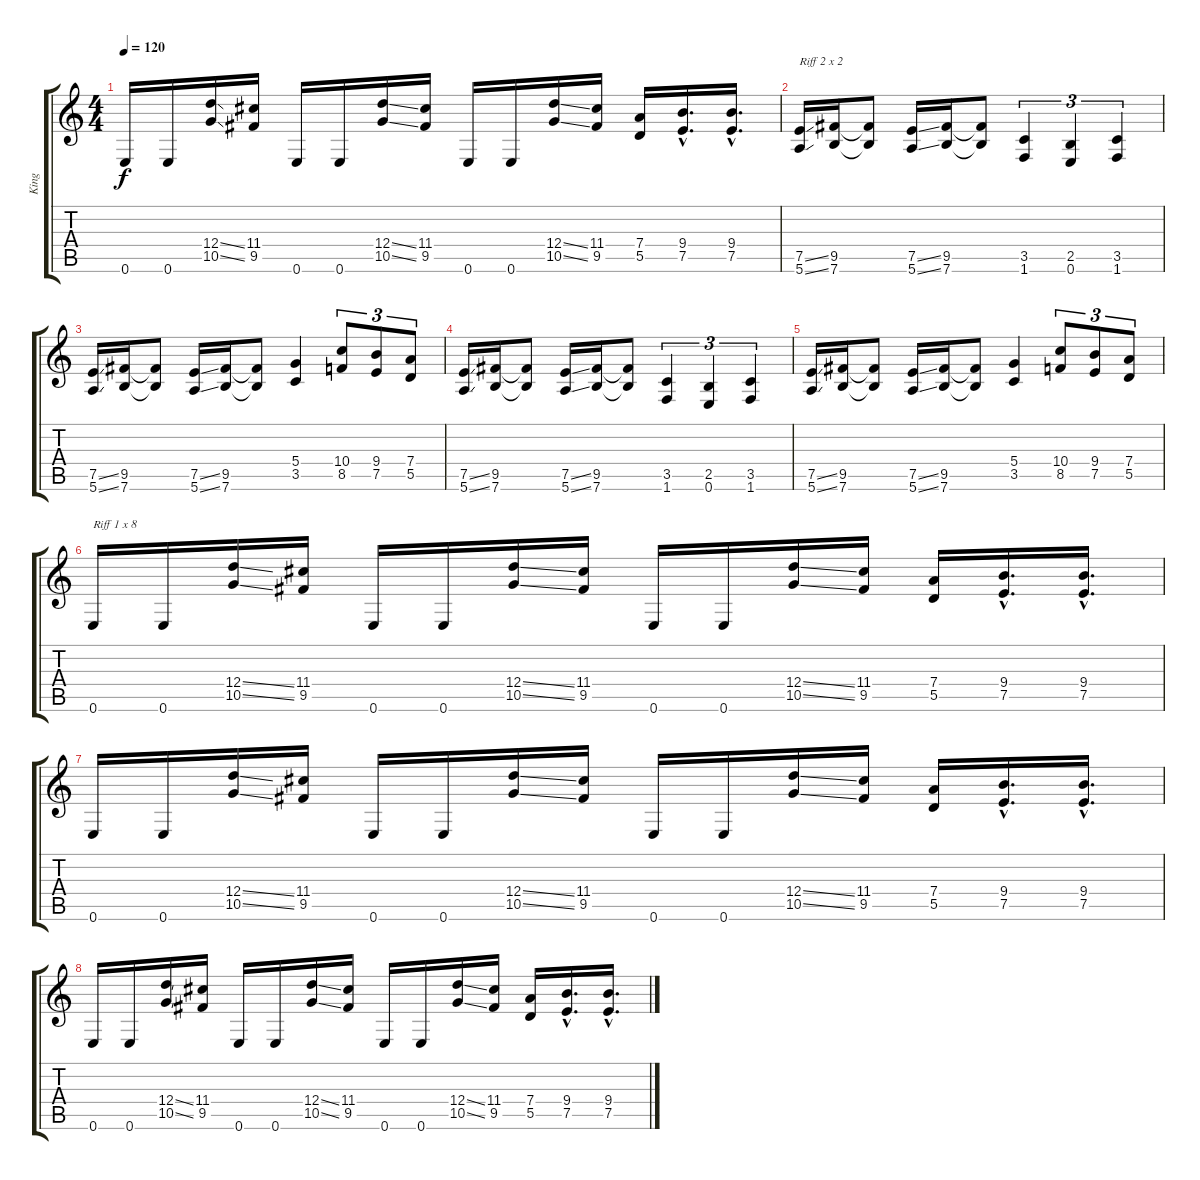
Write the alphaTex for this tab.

\track ("King" "King") {instrument distortionguitar}
\staff {score tabs}
\tuning (E4 B3 G3 D3 A2 E2) {hide}
\ts (4 4)
\tempo 120
\clef g2
\ks c
0.6.16{dy f} 0.6.16 (12.4{ss} 10.5{ss}).16 (11.4 9.5).16 0.6.16 0.6.16 (12.4{ss} 10.5{ss}).16 (11.4 9.5).16 0.6.16 0.6.16 (12.4{ss} 10.5{ss}).16 (11.4 9.5).16 (7.4 5.5).16 (9.4{hac} 7.5{hac}).16{d} (9.4{hac} 7.5{hac}).16{d} |
(7.5{ss} 5.6{ss}).16{txt "Riff 2 x 2"} (9.5 7.6).16 (9.5{t} 7.6{t}).8 (7.5{ss} 5.6{ss}).16 (9.5 7.6).16 (9.5{t} 7.6{t}).8 (3.5 1.6).4{tu (3 2)} (2.5 0.6).4{tu (3 2)} (3.5 1.6).4{tu (3 2)} |
(7.5{ss} 5.6{ss}).16 (9.5 7.6).16 (9.5{t} 7.6{t}).8 (7.5{ss} 5.6{ss}).16 (9.5 7.6).16 (9.5{t} 7.6{t}).8 (5.4 3.5).4 (10.4 8.5).8{tu (3 2)} (9.4 7.5).8{tu (3 2)} (7.4 5.5).8{tu (3 2)} |
(7.5{ss} 5.6{ss}).16 (9.5 7.6).16 (9.5{t} 7.6{t}).8 (7.5{ss} 5.6{ss}).16 (9.5 7.6).16 (9.5{t} 7.6{t}).8 (3.5 1.6).4{tu (3 2)} (2.5 0.6).4{tu (3 2)} (3.5 1.6).4{tu (3 2)} |
(7.5{ss} 5.6{ss}).16 (9.5 7.6).16 (9.5{t} 7.6{t}).8 (7.5{ss} 5.6{ss}).16 (9.5 7.6).16 (9.5{t} 7.6{t}).8 (5.4 3.5).4 (10.4 8.5).8{tu (3 2)} (9.4 7.5).8{tu (3 2)} (7.4 5.5).8{tu (3 2)} |
0.6.16{txt "Riff 1 x 8"} 0.6.16 (12.4{ss} 10.5{ss}).16 (11.4 9.5).16 0.6.16 0.6.16 (12.4{ss} 10.5{ss}).16 (11.4 9.5).16 0.6.16 0.6.16 (12.4{ss} 10.5{ss}).16 (11.4 9.5).16 (7.4 5.5).16 (9.4{hac} 7.5{hac}).16{d} (9.4{hac} 7.5{hac}).16{d} |
0.6.16 0.6.16 (12.4{ss} 10.5{ss}).16 (11.4 9.5).16 0.6.16 0.6.16 (12.4{ss} 10.5{ss}).16 (11.4 9.5).16 0.6.16 0.6.16 (12.4{ss} 10.5{ss}).16 (11.4 9.5).16 (7.4 5.5).16 (9.4{hac} 7.5{hac}).16{d} (9.4{hac} 7.5{hac}).16{d} |
0.6.16 0.6.16 (12.4{ss} 10.5{ss}).16 (11.4 9.5).16 0.6.16 0.6.16 (12.4{ss} 10.5{ss}).16 (11.4 9.5).16 0.6.16 0.6.16 (12.4{ss} 10.5{ss}).16 (11.4 9.5).16 (7.4 5.5).16 (9.4{hac} 7.5{hac}).16{d} (9.4{hac} 7.5{hac}).16{d}
